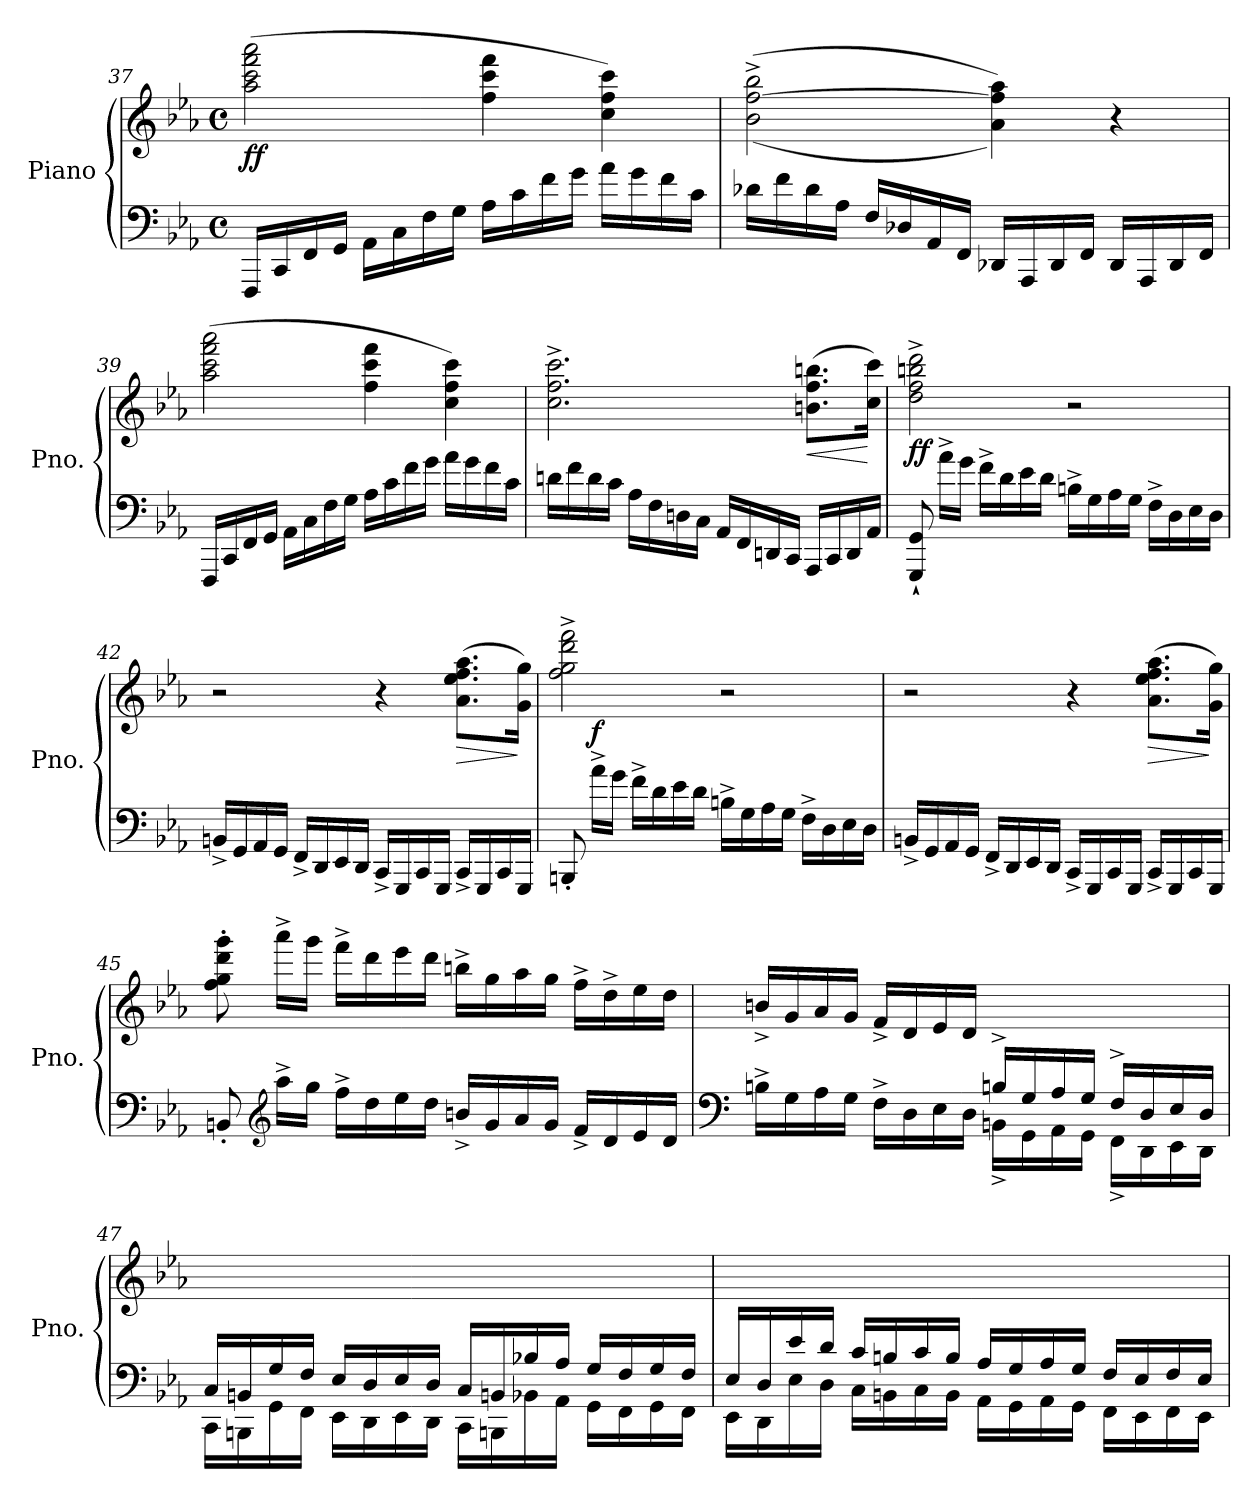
**kern	**kern	**dynam
*part1	*part1	*part1
*staff2	*staff1	*staff1/2
*I"Piano	*	*
*I'Pno.	*	*
*clefF4	*clefG2	*
*k[b-e-a-]	*k[b-e-a-]	*
*M4/4	*M4/4	*
*met(c)	*met(c)	*
=37	=37	=37
!	!	!LO:DY:b
16FFF/LL	(2aa-\ 2ccc\ 2fff\ 2aaa-\	ff
16CC/	.	.
16FF/	.	.
16GG/JJ	.	.
16AA-\LL	.	.
16C\	.	.
16F\	.	.
16G\JJ	.	.
16A-\LL	4ff\ 4ccc\ 4fff\	.
16c\	.	.
16f\	.	.
16g\JJ	.	.
16a-\LL	4cc\ 4ff\ 4ccc\)	.
16g\	.	.
16f\	.	.
16c\JJ	.	.
=38	=38	=38
16d-X\LL	(>(2b-\^ [2ff\^ 2bb-\^	.
16f\	.	.
16d-\	.	.
16A-\JJ	.	.
16F/LL	.	.
16D-X/	.	.
16AA-/	.	.
16FF/JJ	.	.
16DD-X/LL	4a-\ 4ff\] 4aa-\))	.
16AAA-/	.	.
16DD-/	.	.
16FF/JJ	.	.
16DD-/LL	4r	.
16AAA-/	.	.
16DD-/	.	.
16FF/JJ	.	.
!!LO:LB:g=z
=39	=39	=39
16FFF/LL	(2aa-\ 2ccc\ 2fff\ 2aaa-\	.
16CC/	.	.
16FF/	.	.
16GG/JJ	.	.
16AA-\LL	.	.
16C\	.	.
16F\	.	.
16G\JJ	.	.
16A-\LL	4ff\ 4ccc\ 4fff\	.
16c\	.	.
16f\	.	.
16g\JJ	.	.
16a-\LL	4cc\ 4ff\ 4ccc\)	.
16g\	.	.
16f\	.	.
16c\JJ	.	.
=40	=40	=40
16dn\LL	2.cc\^ 2.ff\^ 2.ccc\^	.
16f\	.	.
16d\	.	.
16c\JJ	.	.
16A-\LL	.	.
16F\	.	.
16Dn\	.	.
16C\JJ	.	.
16AA-/LL	.	.
16FF/	.	.
16DDn/	.	.
16CC/JJ	.	.
!	!	!LO:HP:b
16AAA-/LL	(8.bn\ 8.ff\ 8.bbn\L	<
16CC/	.	.
16DD/	.	.
16AA-/JJ	16cc\ 16ccc\Jk)	[
=41	=41	=41
!	!	!LO:DY:b
8GGG/` 8GG/`	2dd\^ 2ff\^ 2bbn\^ 2ddd\^	ff
16a-^\LL	.	.
16g\JJ	.	.
16f^\LL	.	.
16d\	.	.
16e-\	.	.
16d\JJ	.	.
16Bn^\LL	2r	.
16G\	.	.
16A-\	.	.
16G\JJ	.	.
16F^\LL	.	.
16D\	.	.
16E-\	.	.
16D\JJ	.	.
!!LO:PB:g=z
=42	=42	=42
16BBn^/LL	2r	.
16GG/	.	.
16AA-/	.	.
16GG/JJ	.	.
16FF^/LL	.	.
16DD/	.	.
16EE-/	.	.
16DD/JJ	.	.
16CC^/LL	4r	.
16GGG/	.	.
16CC/	.	.
16GGG/JJ	.	.
!	!	!LO:HP:b
16CC^/LL	(8.a-\ 8.ee-\ 8.ff\ 8.aa-\L	>
16GGG/	.	.
16CC/	.	.
16GGG/JJ	16g\ 16gg\Jk)	]
=43	=43	=43
8BBBn'/	2ff\^ 2gg\^ 2ddd\^ 2fff\^	.
!	!	!LO:DY:a=2
16a-^\LL	.	f
16g\JJ	.	.
16f^\LL	.	.
16d\	.	.
16e-\	.	.
16d\JJ	.	.
16Bn^\LL	2r	.
16G\	.	.
16A-\	.	.
16G\JJ	.	.
16F^\LL	.	.
16D\	.	.
16E-\	.	.
16D\JJ	.	.
=44	=44	=44
16BBn^/LL	2r	.
16GG/	.	.
16AA-/	.	.
16GG/JJ	.	.
16FF^/LL	.	.
16DD/	.	.
16EE-/	.	.
16DD/JJ	.	.
16CC^/LL	4r	.
16GGG/	.	.
16CC/	.	.
16GGG/JJ	.	.
!	!	!LO:HP:b
16CC^/LL	(8.a-\ 8.ee-\ 8.ff\ 8.aa-\L	>
16GGG/	.	.
16CC/	.	.
16GGG/JJ	16g\ 16gg\Jk)	]
!!LO:LB:g=z
=45	=45	=45
8BBn'/	8ff\' 8gg\' 8ddd\' 8ggg\'	.
*clefG2	*	*
16aa-^\LL	(16aaa-^\LL	.
16gg\JJ	16ggg\JJ	.
16ff^\LL	16fff^\LL	.
16dd\	16ddd\	.
16ee-\	16eee-\	.
16dd\JJ	16ddd\JJ	.
16bn^/LL	16bbn^\LL	.
16g/	16gg\	.
16a-/	16aa-\	.
16g/JJ	16gg\JJ	.
16f^/LL	16ff^\LL	.
16d/	16dd^\	.
16e-/	16ee-\	.
16d/JJ	16dd\JJ	.
=46	=46	=46
*clefF4	*	*
*^	*	*
2ryy	16Bn^\LL	16bn^/LL	.
.	16G\	16g/	.
.	16A-\	16a-/	.
.	16G\JJ	16g/JJ	.
.	16F^\LL	16f^/LL	.
.	16D\	16d/	.
.	16E-\	16e-/	.
.	16D\JJ	16d/JJ	.
16Bn^/LL	16BBn^\LL	2ryy	.
16G/	16GG\	.	.
16A-/	16AA-\	.	.
16G/JJ	16GG\JJ	.	.
16F^/LL	16FF^\LL	.	.
16D/	16DD\	.	.
16E-/	16EE-\	.	.
16D/JJ	16DD\JJ	.	.
=47	=47	=47	=47
16C/LL	16CC\LL	1ryy	.
16BBn/)	16BBBn\	.	.
16G/	16GG\	.	.
16F/JJ	16FF\JJ	.	.
16E-/LL	16EE-\LL	.	.
16D/	16DD\	.	.
16E-/	16EE-\	.	.
16D/JJ	16DD\JJ	.	.
16C/LL	16CC\LL	.	.
16BBn/	16BBBn\	.	.
16B-X/	16BB-X\	.	.
16A-/JJ	16AA-\JJ	.	.
16G/LL	16GG\LL	.	.
16F/	16FF\	.	.
16G/	16GG\	.	.
16F/JJ	16FF\JJ	.	.
!!LO:LB:g=z
=48	=48	=48	=48
*	*^	*	*
16E-/LL	16EE-\LL	1ryy	1ryy	.
16D/	16DD\	.	.	.
16e-/	16E-\	.	.	.
16d/JJ	16D\JJ	.	.	.
16c/LL	16C\LL	.	.	.
16Bn/	16BBn\	.	.	.
16c/	16C\	.	.	.
16B/JJ	16BB\JJ	.	.	.
16A-/LL	16AA-\LL	.	.	.
16G/	16GG\	.	.	.
16A-/	16AA-\	.	.	.
16G/JJ	16GG\JJ	.	.	.
16F/LL	16FF\LL	.	.	.
16E-/	16EE-\	.	.	.
16F/	16FF\	.	.	.
16E-/JJ	16EE-\JJ	.	.	.
*v	*v	*v	*	*
=	=	=
*-	*-	*-
